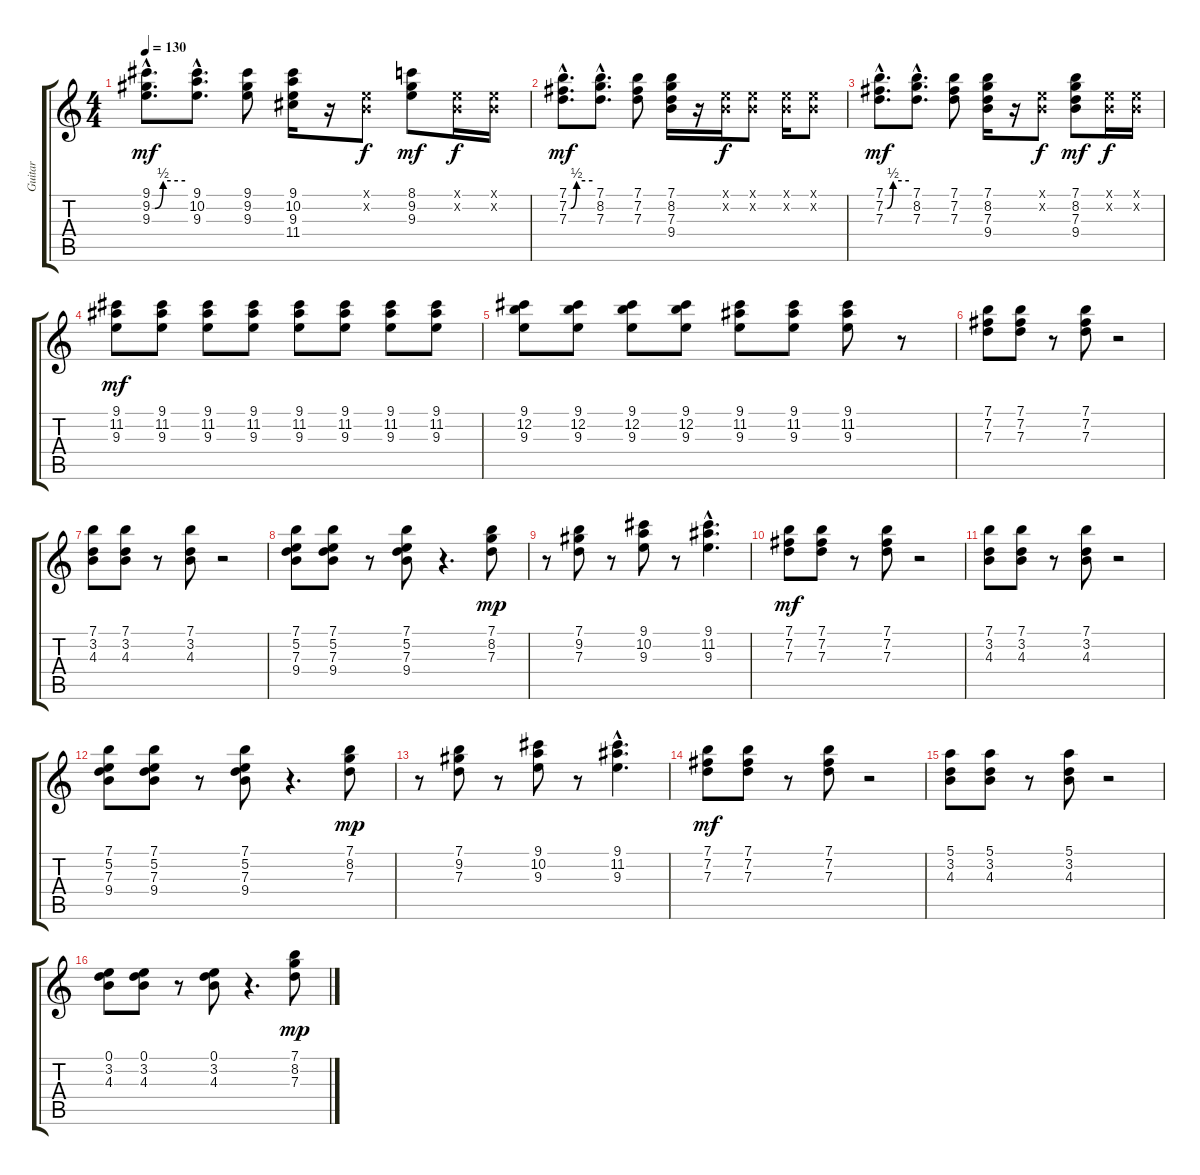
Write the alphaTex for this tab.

\track ("Guitar" "Guitar") {instrument electricguitarclean}
\staff {score tabs}
\tuning (E4 B3 G3 D3 A2 E2) {hide}
\ts (4 4)
\tempo 130
\clef g2
\ks c
(9.1{hac} 9.2{be (custom 0 0 5 0 20 2 60 2) hac} 9.3{hac}).8{d dy mf} (9.1{hac} 10.2{hac} 9.3{hac}).8{d} (9.1 9.2 9.3).8 (9.1 10.2 9.3 11.4).16 r.16 (0.1{x} 0.2{x}).8{dy f} (8.1 9.2 9.3).8{dy mf} (0.1{x} 0.2{x}).16{dy f} (0.1{x} 0.2{x}).16 |
(7.1{hac} 7.2{be (custom 0 0 5 0 20 2 60 2) hac} 7.3{hac}).8{d dy mf} (7.1{hac} 8.2{hac} 7.3{hac}).8{d} (7.1 7.2 7.3).8 (7.1 8.2 7.3 9.4).16 r.16 (0.1{x} 0.2{x}).16{dy f} (0.1{x} 0.2{x}).8 (0.1{x} 0.2{x}).16 (0.1{x} 0.2{x}).8 |
(7.1{hac} 7.2{be (custom 0 0 5 0 20 2 60 2) hac} 7.3{hac}).8{d dy mf} (7.1{hac} 8.2{hac} 7.3{hac}).8{d} (7.1 7.2 7.3).8 (7.1 8.2 7.3 9.4).16 r.16 (0.1{x} 0.2{x}).8{dy f} (7.1 8.2 7.3 9.4).8{dy mf} (0.1{x} 0.2{x}).16{dy f} (0.1{x} 0.2{x}).16 |
(9.1 11.2 9.3).8{dy mf} (9.1 11.2 9.3).8 (9.1 11.2 9.3).8 (9.1 11.2 9.3).8 (9.1 11.2 9.3).8 (9.1 11.2 9.3).8 (9.1 11.2 9.3).8 (9.1 11.2 9.3).8 |
(9.1 12.2 9.3).8 (9.1 12.2 9.3).8 (9.1 12.2 9.3).8 (9.1 12.2 9.3).8 (9.1 11.2 9.3).8 (9.1 11.2 9.3).8 (9.1 11.2 9.3).8 r.8 |
(7.1 7.2 7.3).8 (7.1 7.2 7.3).8 r.8 (7.1 7.2 7.3).8 r.2 |
(7.1 3.2 4.3).8 (7.1 3.2 4.3).8 r.8 (7.1 3.2 4.3).8 r.2 |
(7.1 5.2 7.3 9.4).8 (7.1 5.2 7.3 9.4).8 r.8 (7.1 5.2 7.3 9.4).8 r.4{d} (7.1 8.2 7.3).8{dy mp} |
r.8 (7.1 9.2 7.3).8 r.8 (9.1 10.2 9.3).8 r.8 (9.1{hac} 11.2{hac} 9.3{hac}).4{d} |
(7.1 7.2 7.3).8{dy mf} (7.1 7.2 7.3).8 r.8 (7.1 7.2 7.3).8 r.2 |
(7.1 3.2 4.3).8 (7.1 3.2 4.3).8 r.8 (7.1 3.2 4.3).8 r.2 |
(7.1 5.2 7.3 9.4).8 (7.1 5.2 7.3 9.4).8 r.8 (7.1 5.2 7.3 9.4).8 r.4{d} (7.1 8.2 7.3).8{dy mp} |
r.8 (7.1 9.2 7.3).8 r.8 (9.1 10.2 9.3).8 r.8 (9.1{hac} 11.2{hac} 9.3{hac}).4{d} |
(7.1 7.2 7.3).8{dy mf} (7.1 7.2 7.3).8 r.8 (7.1 7.2 7.3).8 r.2 |
(5.1 3.2 4.3).8 (5.1 3.2 4.3).8 r.8 (5.1 3.2 4.3).8 r.2 |
(0.1 3.2 4.3).8 (0.1 3.2 4.3).8 r.8 (0.1 3.2 4.3).8 r.4{d} (7.1 8.2 7.3).8{dy mp}
